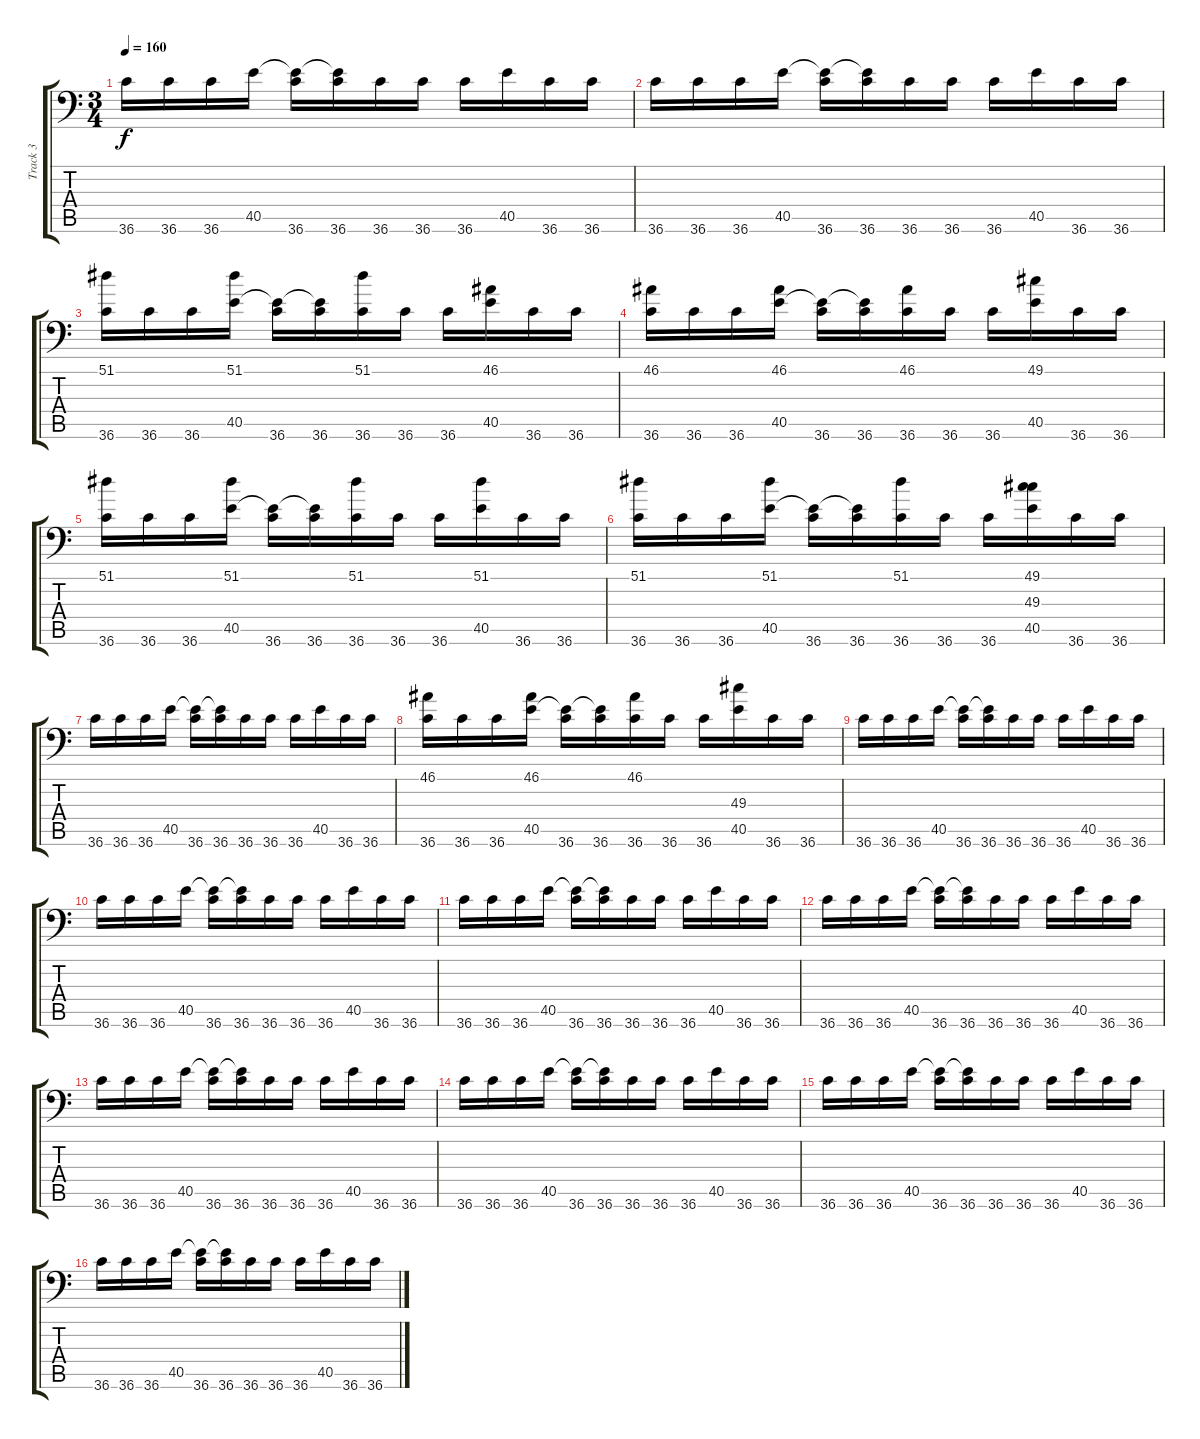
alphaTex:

\track ("Track 3" "Track 3") {instrument acousticgrandpiano}
\staff {score tabs}
\tuning (C-1 C-1 C-1 C-1 C-1 C-1) {hide}
\ts (3 4)
\tempo 160
\clef f4
\ks c
36.6.16{dy f} 36.6.16 36.6.16 40.5.16 (40.5{t} 36.6).16 (40.5{t} 36.6).16 36.6.16 36.6.16 36.6.16 40.5.16 36.6.16 36.6.16 |
36.6.16 36.6.16 36.6.16 40.5.16 (40.5{t} 36.6).16 (40.5{t} 36.6).16 36.6.16 36.6.16 36.6.16 40.5.16 36.6.16 36.6.16 |
(51.1 36.6).16 36.6.16 36.6.16 (51.1 40.5).16 (40.5{t} 36.6).16 (40.5{t} 36.6).16 (51.1 36.6).16 36.6.16 36.6.16 (46.1 40.5).16 36.6.16 36.6.16 |
(46.1 36.6).16 36.6.16 36.6.16 (46.1 40.5).16 (40.5{t} 36.6).16 (40.5{t} 36.6).16 (46.1 36.6).16 36.6.16 36.6.16 (49.1 40.5).16 36.6.16 36.6.16 |
(51.1 36.6).16 36.6.16 36.6.16 (51.1 40.5).16 (40.5{t} 36.6).16 (40.5{t} 36.6).16 (51.1 36.6).16 36.6.16 36.6.16 (51.1 40.5).16 36.6.16 36.6.16 |
(51.1 36.6).16 36.6.16 36.6.16 (51.1 40.5).16 (40.5{t} 36.6).16 (40.5{t} 36.6).16 (51.1 36.6).16 36.6.16 36.6.16 (49.1 49.3 40.5).16 36.6.16 36.6.16 |
36.6.16 36.6.16 36.6.16 40.5.16 (40.5{t} 36.6).16 (40.5{t} 36.6).16 36.6.16 36.6.16 36.6.16 40.5.16 36.6.16 36.6.16 |
(46.1 36.6).16 36.6.16 36.6.16 (46.1 40.5).16 (40.5{t} 36.6).16 (40.5{t} 36.6).16 (46.1 36.6).16 36.6.16 36.6.16 (49.3 40.5).16 36.6.16 36.6.16 |
36.6.16 36.6.16 36.6.16 40.5.16 (40.5{t} 36.6).16 (40.5{t} 36.6).16 36.6.16 36.6.16 36.6.16 40.5.16 36.6.16 36.6.16 |
36.6.16 36.6.16 36.6.16 40.5.16 (40.5{t} 36.6).16 (40.5{t} 36.6).16 36.6.16 36.6.16 36.6.16 40.5.16 36.6.16 36.6.16 |
36.6.16 36.6.16 36.6.16 40.5.16 (40.5{t} 36.6).16 (40.5{t} 36.6).16 36.6.16 36.6.16 36.6.16 40.5.16 36.6.16 36.6.16 |
36.6.16 36.6.16 36.6.16 40.5.16 (40.5{t} 36.6).16 (40.5{t} 36.6).16 36.6.16 36.6.16 36.6.16 40.5.16 36.6.16 36.6.16 |
36.6.16 36.6.16 36.6.16 40.5.16 (40.5{t} 36.6).16 (40.5{t} 36.6).16 36.6.16 36.6.16 36.6.16 40.5.16 36.6.16 36.6.16 |
36.6.16 36.6.16 36.6.16 40.5.16 (40.5{t} 36.6).16 (40.5{t} 36.6).16 36.6.16 36.6.16 36.6.16 40.5.16 36.6.16 36.6.16 |
36.6.16 36.6.16 36.6.16 40.5.16 (40.5{t} 36.6).16 (40.5{t} 36.6).16 36.6.16 36.6.16 36.6.16 40.5.16 36.6.16 36.6.16 |
36.6.16 36.6.16 36.6.16 40.5.16 (40.5{t} 36.6).16 (40.5{t} 36.6).16 36.6.16 36.6.16 36.6.16 40.5.16 36.6.16 36.6.16
